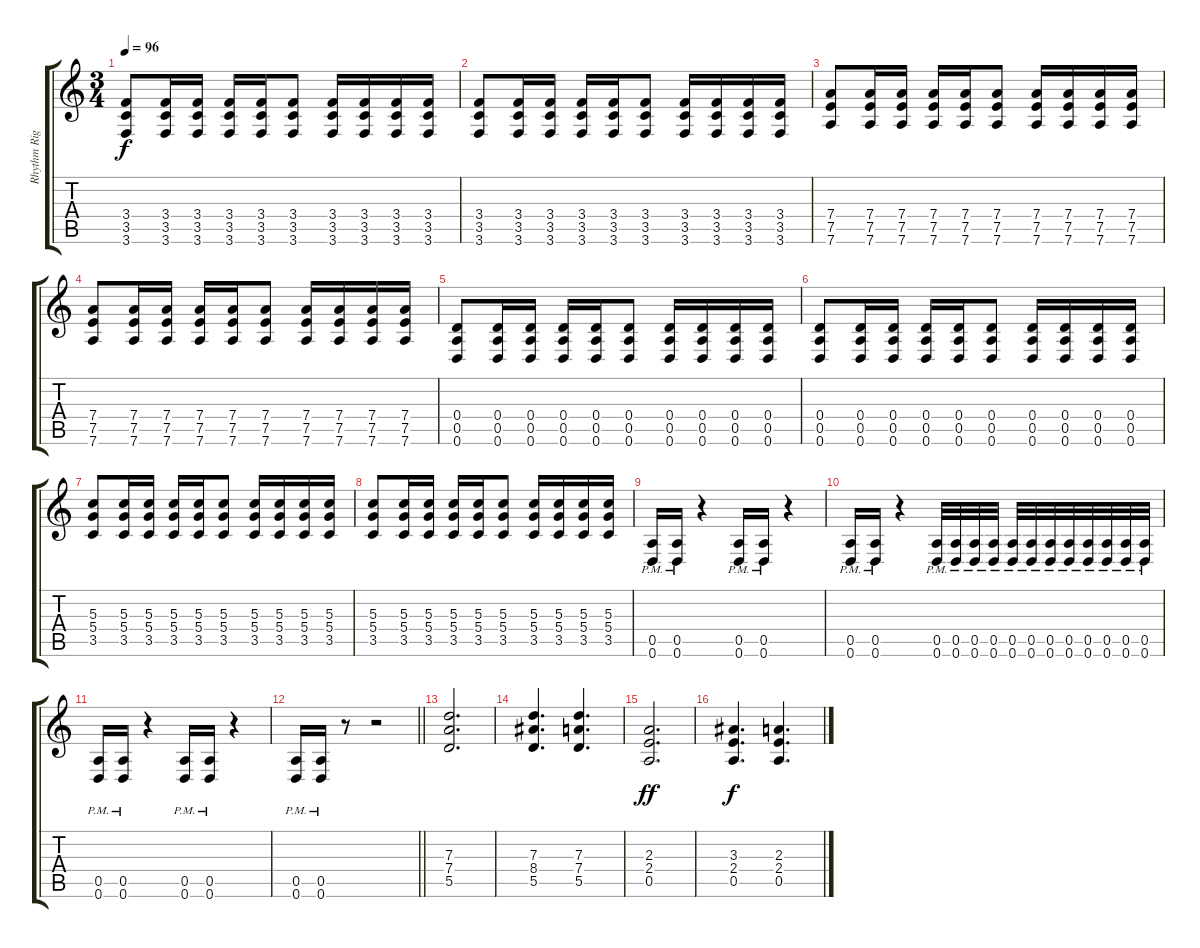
\track ("Rhythm Right" "Rhythm Rig") {instrument distortionguitar}
\staff {score tabs}
\tuning (E4 B3 G3 D3 A2 D2) {hide}
\ts (3 4)
\tempo 96
\clef g2
\ks c
(3.4 3.5 3.6).8{dy f} (3.4 3.5 3.6).16 (3.4 3.5 3.6).16 (3.4 3.5 3.6).16 (3.4 3.5 3.6).16 (3.4 3.5 3.6).8 (3.4 3.5 3.6).16 (3.4 3.5 3.6).16 (3.4 3.5 3.6).16 (3.4 3.5 3.6).16 |
(3.4 3.5 3.6).8 (3.4 3.5 3.6).16 (3.4 3.5 3.6).16 (3.4 3.5 3.6).16 (3.4 3.5 3.6).16 (3.4 3.5 3.6).8 (3.4 3.5 3.6).16 (3.4 3.5 3.6).16 (3.4 3.5 3.6).16 (3.4 3.5 3.6).16 |
(7.4 7.5 7.6).8 (7.4 7.5 7.6).16 (7.4 7.5 7.6).16 (7.4 7.5 7.6).16 (7.4 7.5 7.6).16 (7.4 7.5 7.6).8 (7.4 7.5 7.6).16 (7.4 7.5 7.6).16 (7.4 7.5 7.6).16 (7.4 7.5 7.6).16 |
(7.4 7.5 7.6).8 (7.4 7.5 7.6).16 (7.4 7.5 7.6).16 (7.4 7.5 7.6).16 (7.4 7.5 7.6).16 (7.4 7.5 7.6).8 (7.4 7.5 7.6).16 (7.4 7.5 7.6).16 (7.4 7.5 7.6).16 (7.4 7.5 7.6).16 |
(0.4 0.5 0.6).8 (0.4 0.5 0.6).16 (0.4 0.5 0.6).16 (0.4 0.5 0.6).16 (0.4 0.5 0.6).16 (0.4 0.5 0.6).8 (0.4 0.5 0.6).16 (0.4 0.5 0.6).16 (0.4 0.5 0.6).16 (0.4 0.5 0.6).16 |
(0.4 0.5 0.6).8 (0.4 0.5 0.6).16 (0.4 0.5 0.6).16 (0.4 0.5 0.6).16 (0.4 0.5 0.6).16 (0.4 0.5 0.6).8 (0.4 0.5 0.6).16 (0.4 0.5 0.6).16 (0.4 0.5 0.6).16 (0.4 0.5 0.6).16 |
(5.3 5.4 3.5).8 (5.3 5.4 3.5).16 (5.3 5.4 3.5).16 (5.3 5.4 3.5).16 (5.3 5.4 3.5).16 (5.3 5.4 3.5).8 (5.3 5.4 3.5).16 (5.3 5.4 3.5).16 (5.3 5.4 3.5).16 (5.3 5.4 3.5).16 |
(5.3 5.4 3.5).8 (5.3 5.4 3.5).16 (5.3 5.4 3.5).16 (5.3 5.4 3.5).16 (5.3 5.4 3.5).16 (5.3 5.4 3.5).8 (5.3 5.4 3.5).16 (5.3 5.4 3.5).16 (5.3 5.4 3.5).16 (5.3 5.4 3.5).16 |
(0.5{pm} 0.6{pm}).16{volume 15 balance 16} (0.5{pm} 0.6{pm}).16 r.4 (0.5{pm} 0.6{pm}).16 (0.5{pm} 0.6{pm}).16 r.4 |
(0.5{pm} 0.6{pm}).16 (0.5{pm} 0.6{pm}).16 r.4 (0.5{pm} 0.6{pm}).32 (0.5{pm} 0.6{pm}).32 (0.5{pm} 0.6{pm}).32 (0.5{pm} 0.6{pm}).32 (0.5{pm} 0.6{pm}).32 (0.5{pm} 0.6{pm}).32 (0.5{pm} 0.6{pm}).32 (0.5{pm} 0.6{pm}).32 (0.5{pm} 0.6{pm}).32 (0.5{pm} 0.6{pm}).32 (0.5{pm} 0.6{pm}).32 (0.5{pm} 0.6{pm}).32 |
(0.5{pm} 0.6{pm}).16 (0.5{pm} 0.6{pm}).16 r.4 (0.5{pm} 0.6{pm}).16 (0.5{pm} 0.6{pm}).16 r.4 |
\barLineRight lightlight
(0.5{pm} 0.6{pm}).16 (0.5{pm} 0.6{pm}).16 r.8 r.2 |
(7.3 7.4 5.5).2{d volume 11 balance 16} |
(7.3 8.4 5.5).4{d} (7.3 7.4 5.5).4{d} |
(2.3 2.4 0.5).2{d dy ff} |
(3.3 2.4 0.5).4{d dy f} (2.3 2.4 0.5).4{d}
